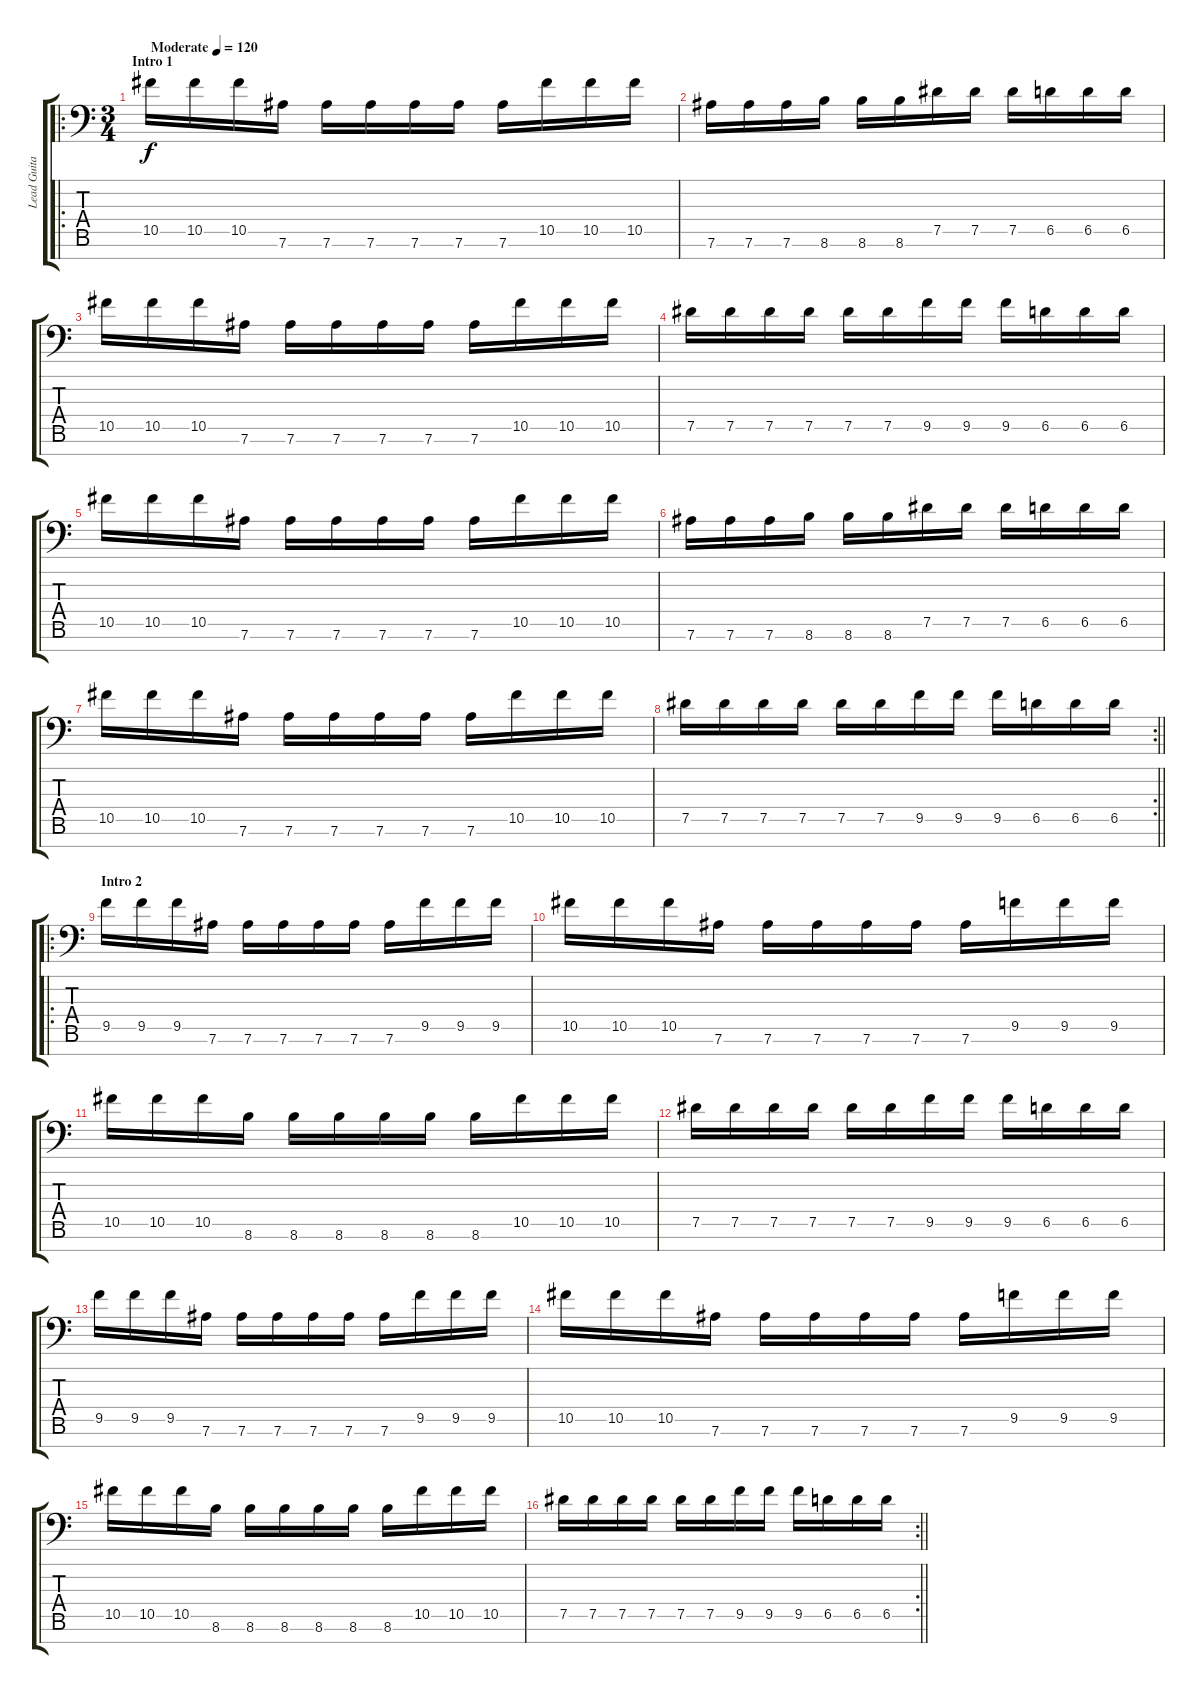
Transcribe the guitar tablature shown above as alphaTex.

\track ("Lead Guitar" "Lead Guita") {instrument distortionguitar}
\staff {score tabs}
\tuning (Eb4 Bb3 Gb3 Db3 Ab2 Eb2 Bb1) {hide}
\ro
\ts (3 4)
\section ("" "Intro 1")
\tempo (120 "Moderate")
\clef f4
\ks c
10.5.16{dy f instrument distortionguitar} 10.5.16 10.5.16 7.6.16 7.6.16 7.6.16 7.6.16 7.6.16 7.6.16 10.5.16 10.5.16 10.5.16 |
7.6.16 7.6.16 7.6.16 8.6.16 8.6.16 8.6.16 7.5.16 7.5.16 7.5.16 6.5.16 6.5.16 6.5.16 |
10.5.16 10.5.16 10.5.16 7.6.16 7.6.16 7.6.16 7.6.16 7.6.16 7.6.16 10.5.16 10.5.16 10.5.16 |
7.5.16 7.5.16 7.5.16 7.5.16 7.5.16 7.5.16 9.5.16 9.5.16 9.5.16 6.5.16 6.5.16 6.5.16 |
10.5.16 10.5.16 10.5.16 7.6.16 7.6.16 7.6.16 7.6.16 7.6.16 7.6.16 10.5.16 10.5.16 10.5.16 |
7.6.16 7.6.16 7.6.16 8.6.16 8.6.16 8.6.16 7.5.16 7.5.16 7.5.16 6.5.16 6.5.16 6.5.16 |
10.5.16 10.5.16 10.5.16 7.6.16 7.6.16 7.6.16 7.6.16 7.6.16 7.6.16 10.5.16 10.5.16 10.5.16 |
\rc 2
\barLineRight lightlight
7.5.16 7.5.16 7.5.16 7.5.16 7.5.16 7.5.16 9.5.16 9.5.16 9.5.16 6.5.16 6.5.16 6.5.16 |
\ro
\section ("" "Intro 2")
9.5.16 9.5.16 9.5.16 7.6.16 7.6.16 7.6.16 7.6.16 7.6.16 7.6.16 9.5.16 9.5.16 9.5.16 |
10.5.16 10.5.16 10.5.16 7.6.16 7.6.16 7.6.16 7.6.16 7.6.16 7.6.16 9.5.16 9.5.16 9.5.16 |
10.5.16 10.5.16 10.5.16 8.6.16 8.6.16 8.6.16 8.6.16 8.6.16 8.6.16 10.5.16 10.5.16 10.5.16 |
7.5.16 7.5.16 7.5.16 7.5.16 7.5.16 7.5.16 9.5.16 9.5.16 9.5.16 6.5.16 6.5.16 6.5.16 |
9.5.16 9.5.16 9.5.16 7.6.16 7.6.16 7.6.16 7.6.16 7.6.16 7.6.16 9.5.16 9.5.16 9.5.16 |
10.5.16 10.5.16 10.5.16 7.6.16 7.6.16 7.6.16 7.6.16 7.6.16 7.6.16 9.5.16 9.5.16 9.5.16 |
10.5.16 10.5.16 10.5.16 8.6.16 8.6.16 8.6.16 8.6.16 8.6.16 8.6.16 10.5.16 10.5.16 10.5.16 |
\rc 2
\barLineRight lightlight
7.5.16 7.5.16 7.5.16 7.5.16 7.5.16 7.5.16 9.5.16 9.5.16 9.5.16 6.5.16 6.5.16 6.5.16
